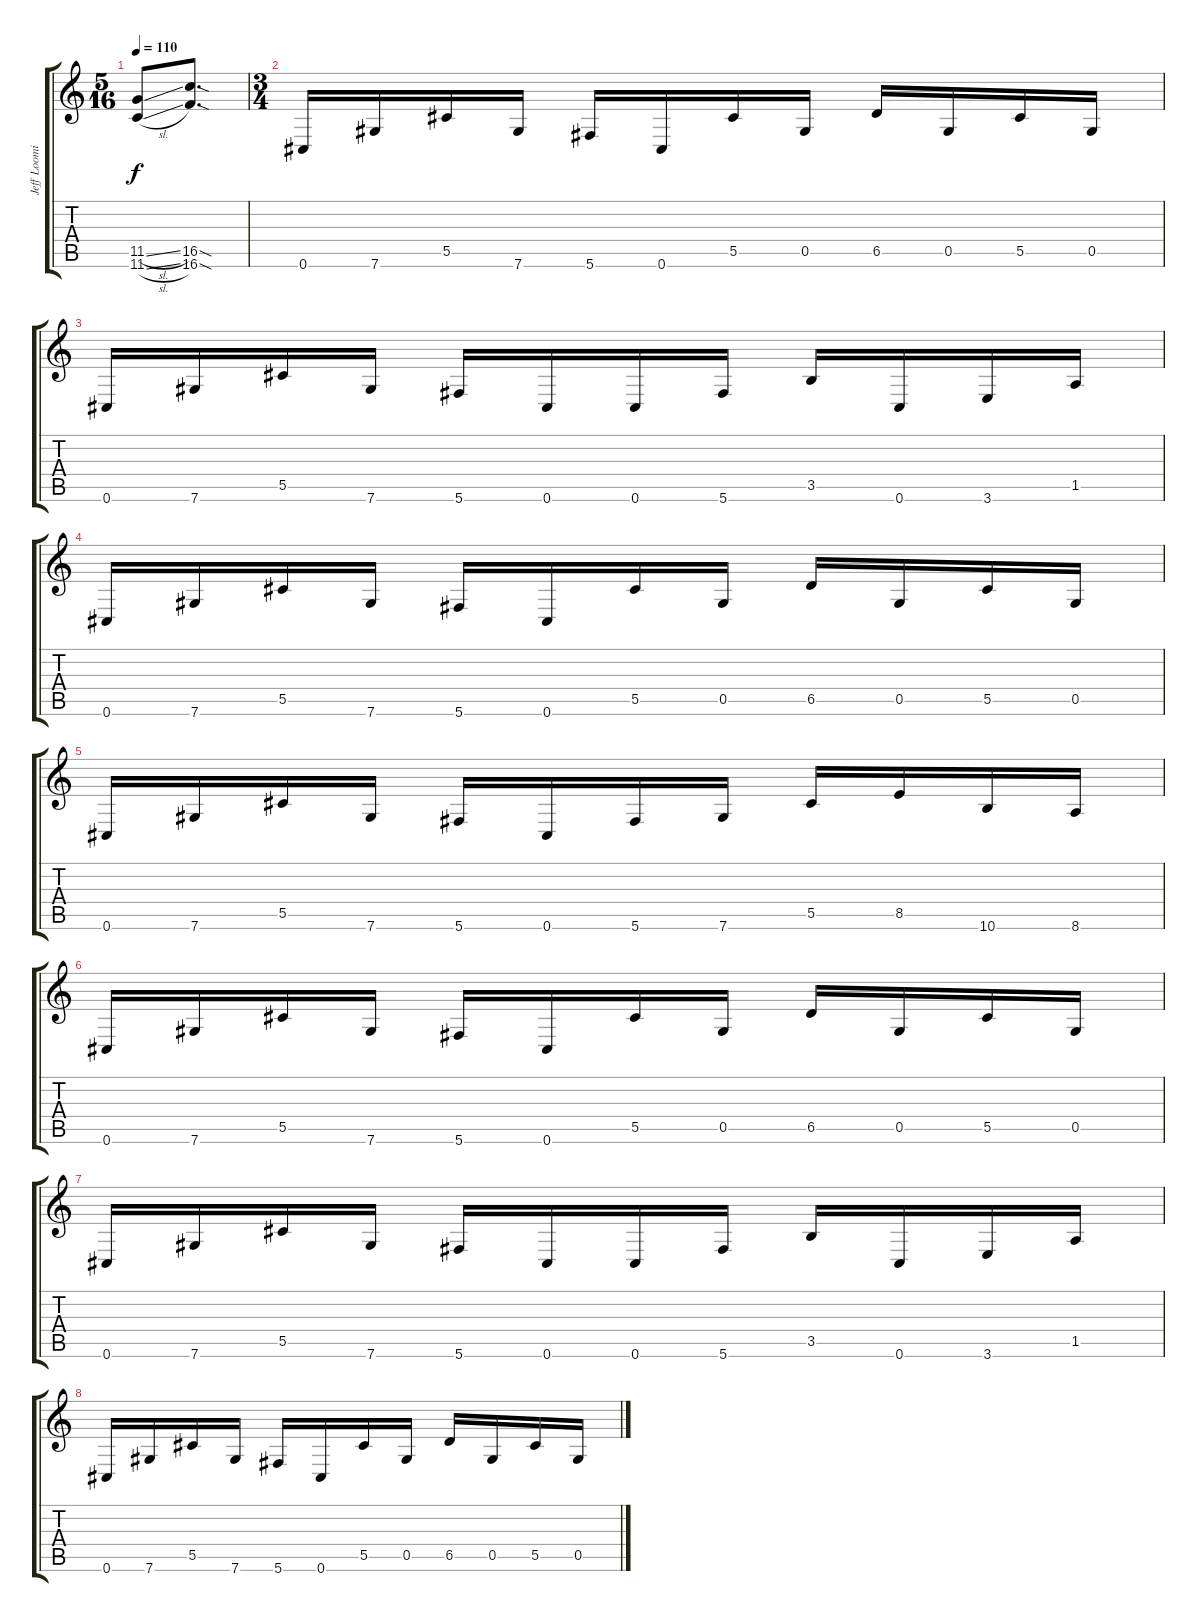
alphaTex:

\track ("Jeff Loomis Lead" "Jeff Loomi") {instrument distortionguitar}
\staff {score tabs}
\tuning (Eb4 Bb3 Gb3 Db3 Ab2 Db2) {hide}
\ts (5 16)
\tempo 110
\clef g2
\ks c
(11.5{sl} 11.6{sl}).8{dy f instrument distortionguitar} (16.5{sod} 16.6{sod}).8{d} |
\ts (3 4)
0.6.16 7.6.16 5.5.16 7.6.16 5.6.16 0.6.16 5.5.16 0.5.16 6.5.16 0.5.16 5.5.16 0.5.16 |
0.6.16 7.6.16 5.5.16 7.6.16 5.6.16 0.6.16 0.6.16 5.6.16 3.5.16 0.6.16 3.6.16 1.5.16 |
0.6.16 7.6.16 5.5.16 7.6.16 5.6.16 0.6.16 5.5.16 0.5.16 6.5.16 0.5.16 5.5.16 0.5.16 |
0.6.16 7.6.16 5.5.16 7.6.16 5.6.16 0.6.16 5.6.16 7.6.16 5.5.16 8.5.16 10.6.16 8.6.16 |
0.6.16 7.6.16 5.5.16 7.6.16 5.6.16 0.6.16 5.5.16 0.5.16 6.5.16 0.5.16 5.5.16 0.5.16 |
0.6.16 7.6.16 5.5.16 7.6.16 5.6.16 0.6.16 0.6.16 5.6.16 3.5.16 0.6.16 3.6.16 1.5.16 |
0.6.16 7.6.16 5.5.16 7.6.16 5.6.16 0.6.16 5.5.16 0.5.16 6.5.16 0.5.16 5.5.16 0.5.16
